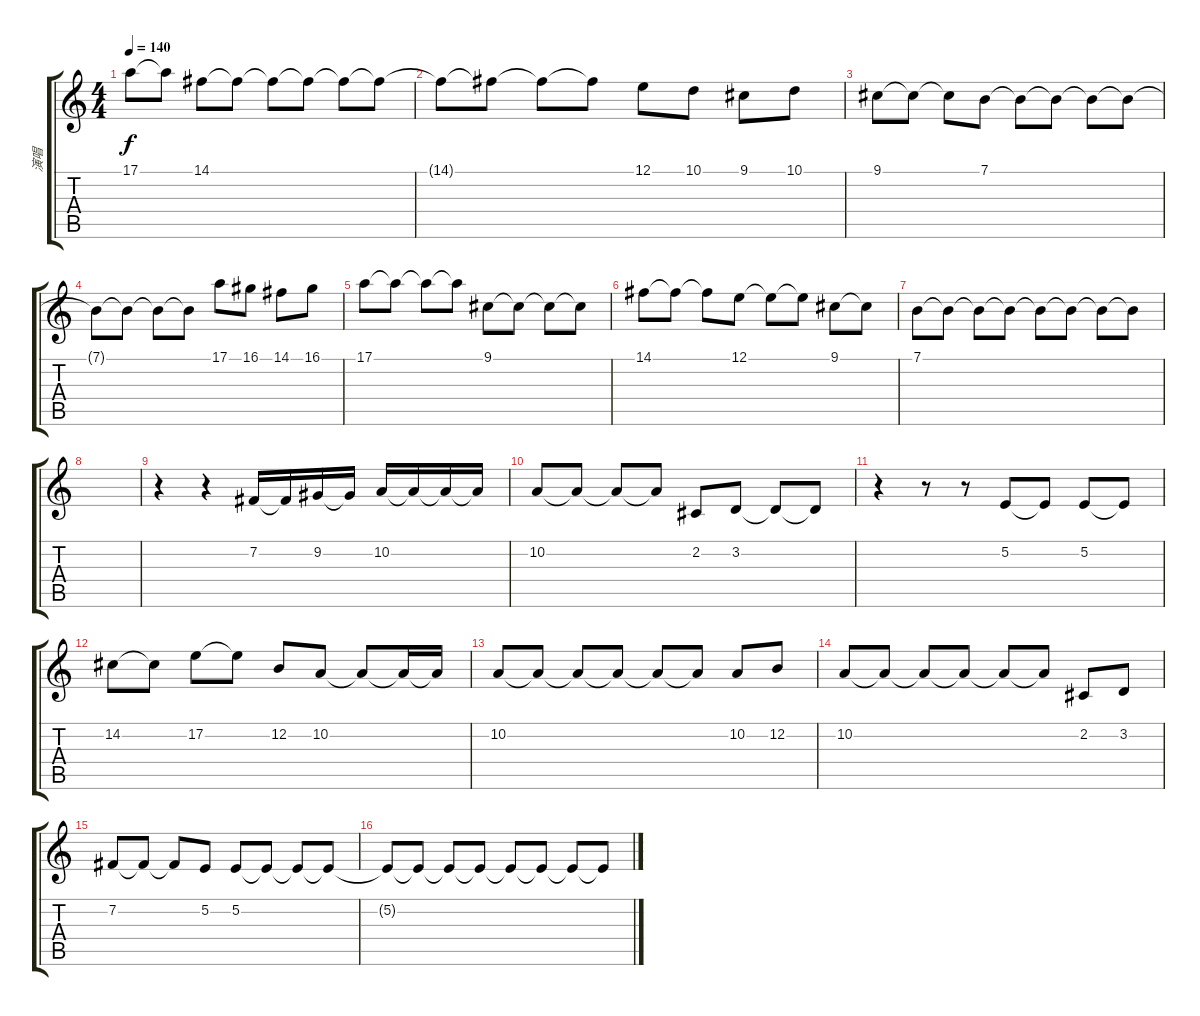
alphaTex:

\track ("演唱" "演唱") {instrument ocarina}
\staff {score tabs}
\tuning (E4 B3 G3 D3 A2 E2) {hide}
\ts (4 4)
\tempo 140
\clef g2
\ks c
17.1.8{dy f} 17.1{t}.8 14.1.8 14.1{t}.8 14.1{t}.8 14.1{t}.8 14.1{t}.8 14.1{t}.8 |
14.1{t}.8 14.1{t}.8 14.1{t}.8 14.1{t}.8 12.1.8 10.1.8 9.1.8 10.1.8 |
9.1.8 9.1{t}.8 9.1{t}.8 7.1.8 7.1{t}.8 7.1{t}.8 7.1{t}.8 7.1{t}.8 |
7.1{t}.8 7.1{t}.8 7.1{t}.8 7.1{t}.8 17.1.8 16.1.8 14.1.8 16.1.8 |
17.1.8 17.1{t}.8 17.1{t}.8 17.1{t}.8 9.1.8 9.1{t}.8 9.1{t}.8 9.1{t}.8 |
14.1.8 14.1{t}.8 14.1{t}.8 12.1.8 12.1{t}.8 12.1{t}.8 9.1.8 9.1{t}.8 |
7.1.8 7.1{t}.8 7.1{t}.8 7.1{t}.8 7.1{t}.8 7.1{t}.8 7.1{t}.8 7.1{t}.8 |
|
r.4 r.4 7.2.16 7.2{t}.16 9.2.16 9.2{t}.16 10.2.16 10.2{t}.16 10.2{t}.16 10.2{t}.16 |
10.2.8 10.2{t}.8 10.2{t}.8 10.2{t}.8 2.2.8 3.2.8 3.2{t}.8 3.2{t}.8 |
r.4 r.8 r.8 5.2.8 5.2{t}.8 5.2.8 5.2{t}.8 |
14.2.8 14.2{t}.8 17.2.8 17.2{t}.8 12.2.8 10.2.8 10.2{t}.8 10.2{t}.16 10.2{t}.16 |
10.2.8 10.2{t}.8 10.2{t}.8 10.2{t}.8 10.2{t}.8 10.2{t}.8 10.2.8 12.2.8 |
10.2.8 10.2{t}.8 10.2{t}.8 10.2{t}.8 10.2{t}.8 10.2{t}.8 2.2.8 3.2.8 |
7.2.8 7.2{t}.8 7.2{t}.8 5.2.8 5.2.8 5.2{t}.8 5.2{t}.8 5.2{t}.8 |
5.2{t}.8 5.2{t}.8 5.2{t}.8 5.2{t}.8 5.2{t}.8 5.2{t}.8 5.2{t}.8 5.2{t}.8
